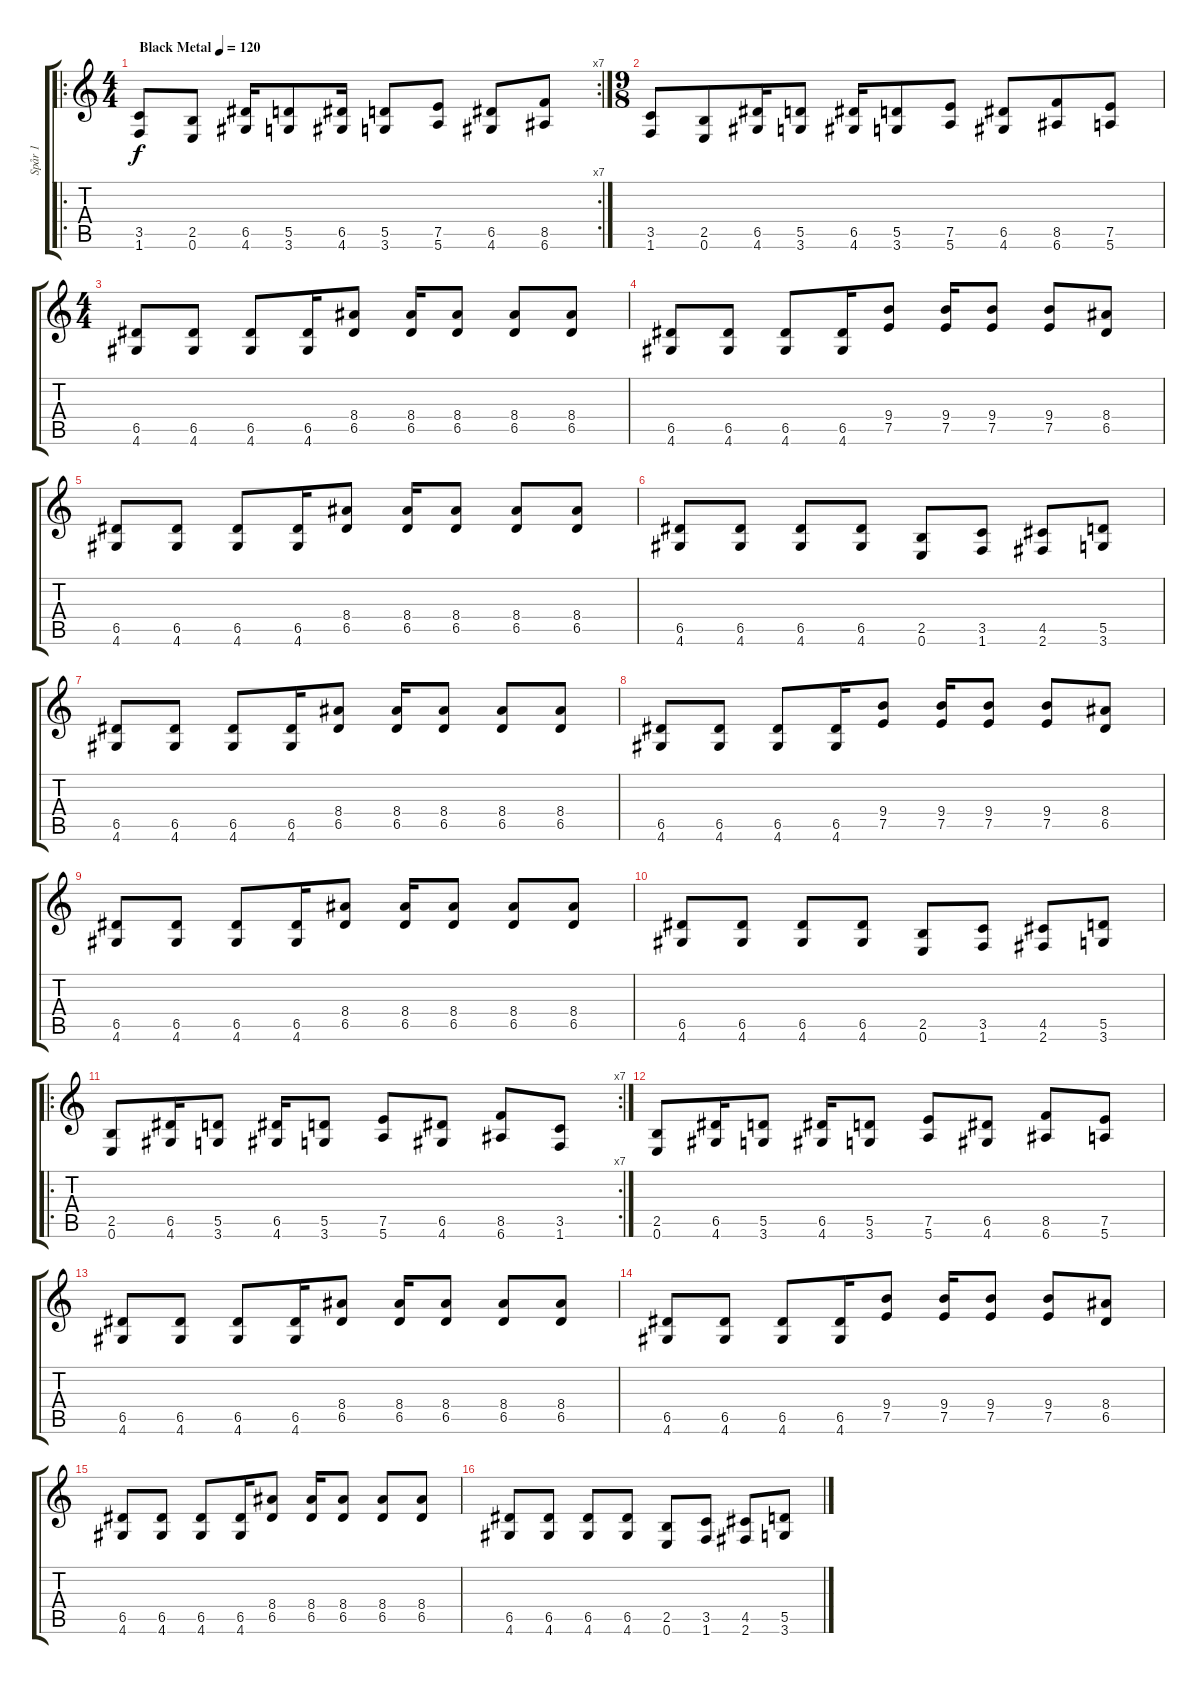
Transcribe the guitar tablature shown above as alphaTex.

\track ("Spår 1" "Spår 1") {instrument distortionguitar}
\staff {score tabs}
\tuning (E4 B3 G3 D3 A2 E2) {hide}
\ro
\rc 7
\ts (4 4)
\tempo (120 "Black Metal")
\clef g2
\ks c
(3.5 1.6).8{dy f instrument distortionguitar} (2.5 0.6).8 (6.5 4.6).16 (5.5 3.6).8 (6.5 4.6).16 (5.5 3.6).8 (7.5 5.6).8 (6.5 4.6).8 (8.5 6.6).8 |
\ts (9 8)
(3.5 1.6).8 (2.5 0.6).8 (6.5 4.6).16 (5.5 3.6).8 (6.5 4.6).16 (5.5 3.6).8 (7.5 5.6).8 (6.5 4.6).8 (8.5 6.6).8 (7.5 5.6).8 |
\ts (4 4)
(6.5 4.6).8 (6.5 4.6).8 (6.5 4.6).8 (6.5 4.6).16 (8.4 6.5).8 (8.4 6.5).16 (8.4 6.5).8 (8.4 6.5).8 (8.4 6.5).8 |
(6.5 4.6).8 (6.5 4.6).8 (6.5 4.6).8 (6.5 4.6).16 (9.4 7.5).8 (9.4 7.5).16 (9.4 7.5).8 (9.4 7.5).8 (8.4 6.5).8 |
(6.5 4.6).8 (6.5 4.6).8 (6.5 4.6).8 (6.5 4.6).16 (8.4 6.5).8 (8.4 6.5).16 (8.4 6.5).8 (8.4 6.5).8 (8.4 6.5).8 |
(6.5 4.6).8 (6.5 4.6).8 (6.5 4.6).8 (6.5 4.6).8 (2.5 0.6).8 (3.5 1.6).8 (4.5 2.6).8 (5.5 3.6).8 |
(6.5 4.6).8 (6.5 4.6).8 (6.5 4.6).8 (6.5 4.6).16 (8.4 6.5).8 (8.4 6.5).16 (8.4 6.5).8 (8.4 6.5).8 (8.4 6.5).8 |
(6.5 4.6).8 (6.5 4.6).8 (6.5 4.6).8 (6.5 4.6).16 (9.4 7.5).8 (9.4 7.5).16 (9.4 7.5).8 (9.4 7.5).8 (8.4 6.5).8 |
(6.5 4.6).8 (6.5 4.6).8 (6.5 4.6).8 (6.5 4.6).16 (8.4 6.5).8 (8.4 6.5).16 (8.4 6.5).8 (8.4 6.5).8 (8.4 6.5).8 |
(6.5 4.6).8 (6.5 4.6).8 (6.5 4.6).8 (6.5 4.6).8 (2.5 0.6).8 (3.5 1.6).8 (4.5 2.6).8 (5.5 3.6).8 |
\ro
\rc 7
(2.5 0.6).8 (6.5 4.6).16 (5.5 3.6).8 (6.5 4.6).16 (5.5 3.6).8 (7.5 5.6).8 (6.5 4.6).8 (8.5 6.6).8 (3.5 1.6).8 |
(2.5 0.6).8 (6.5 4.6).16 (5.5 3.6).8 (6.5 4.6).16 (5.5 3.6).8 (7.5 5.6).8 (6.5 4.6).8 (8.5 6.6).8 (7.5 5.6).8 |
(6.5 4.6).8 (6.5 4.6).8 (6.5 4.6).8 (6.5 4.6).16 (8.4 6.5).8 (8.4 6.5).16 (8.4 6.5).8 (8.4 6.5).8 (8.4 6.5).8 |
(6.5 4.6).8 (6.5 4.6).8 (6.5 4.6).8 (6.5 4.6).16 (9.4 7.5).8 (9.4 7.5).16 (9.4 7.5).8 (9.4 7.5).8 (8.4 6.5).8 |
(6.5 4.6).8 (6.5 4.6).8 (6.5 4.6).8 (6.5 4.6).16 (8.4 6.5).8 (8.4 6.5).16 (8.4 6.5).8 (8.4 6.5).8 (8.4 6.5).8 |
(6.5 4.6).8 (6.5 4.6).8 (6.5 4.6).8 (6.5 4.6).8 (2.5 0.6).8 (3.5 1.6).8 (4.5 2.6).8 (5.5 3.6).8
